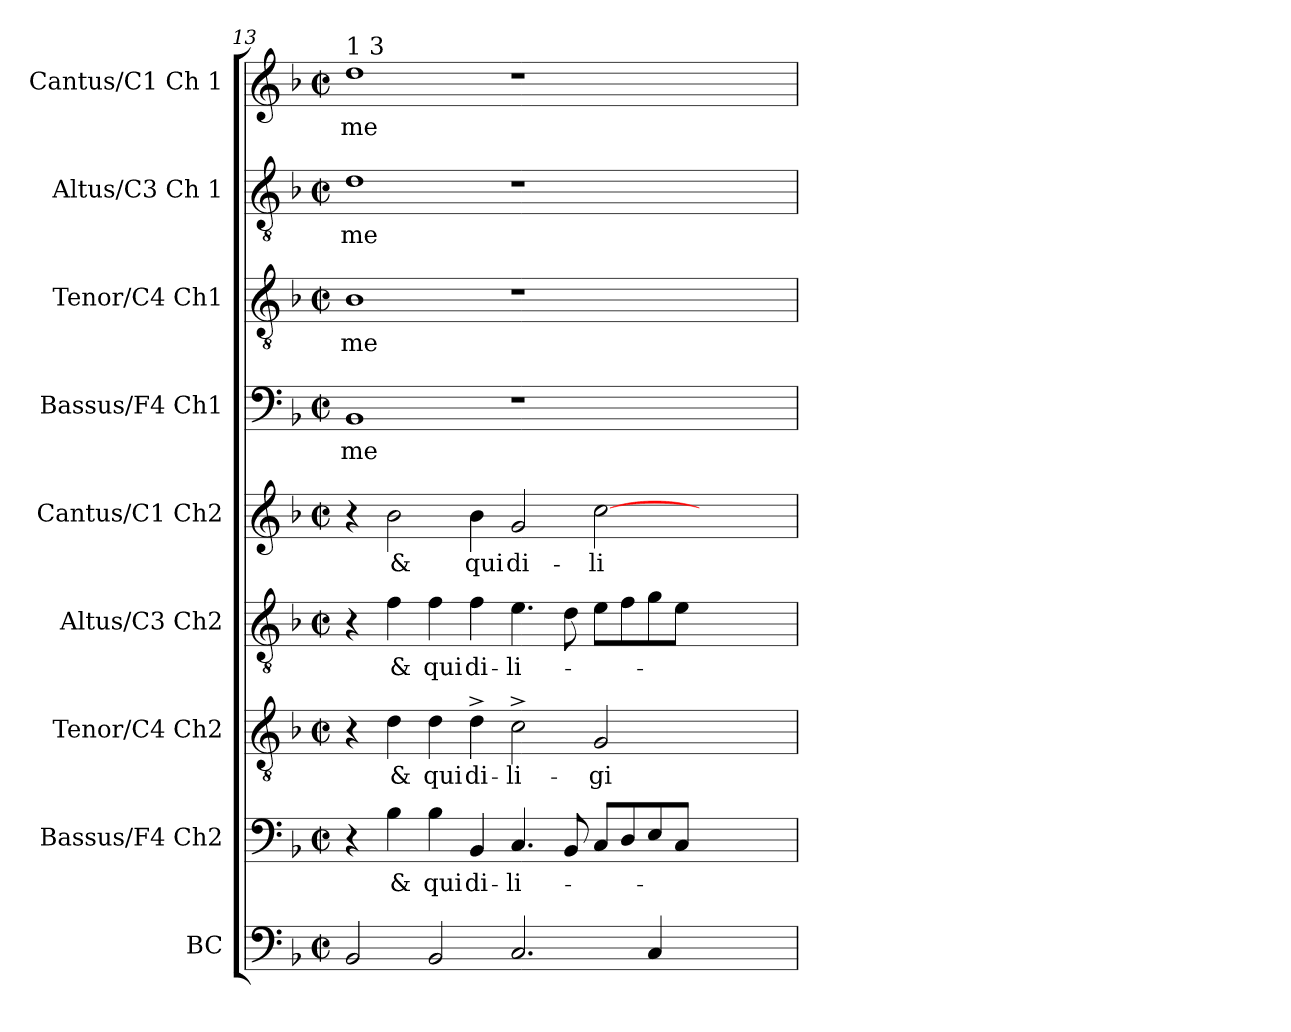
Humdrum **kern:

**kern	**kern	**text	**kern	**text	**kern	**text	**kern	**text	**kern	**text	**kern	**text	**kern	**text	**kern	**text
*part9	*part8	*part8	*part7	*part7	*part6	*part6	*part5	*part5	*part4	*part4	*part3	*part3	*part2	*part2	*part1	*part1
*staff9	*staff8	*staff8	*staff7	*staff7	*staff6	*staff6	*staff5	*staff5	*staff4	*staff4	*staff3	*staff3	*staff2	*staff2	*staff1	*staff1
*I"BC	*I"Bassus/F4  Ch2	*	*I"Tenor/C4  Ch2	*	*I"Altus/C3  Ch2	*	*I"Cantus/C1  Ch2	*	*I"Bassus/F4  Ch1	*	*I"Tenor/C4  Ch1	*	*I"Altus/C3  Ch 1	*	*I"Cantus/C1  Ch 1	*
*	*I'Ch	*	*I'Ch	*	*I'Ch	*	*I'Ch	*	*I'Ch	*	*I'Ch	*	*I'Ch	*	*I'Ch	*
!!LO:LB:g=z
*clefF4	*clefF4	*	*clefGv2	*	*clefGv2	*	*clefG2	*	*clefF4	*	*clefGv2	*	*clefGv2	*	*clefG2	*
*k[b-]	*k[b-]	*	*k[b-]	*	*k[b-]	*	*k[b-]	*	*k[b-]	*	*k[b-]	*	*k[b-]	*	*k[b-]	*
*F:	*F:	*	*F:	*	*F:	*	*F:	*	*F:	*	*F:	*	*F:	*	*F:	*
*M2/2	*M2/2	*	*M2/2	*	*M2/2	*	*M2/2	*	*M2/2	*	*M2/2	*	*M2/2	*	*M2/2	*
*met(c|)	*met(c|)	*	*met(c|)	*	*met(c|)	*	*met(c|)	*	*met(c|)	*	*met(c|)	*	*met(c|)	*	*met(c|)	*
=13	=13	=13	=13	=13	=13	=13	=13	=13	=13	=13	=13	=13	=13	=13	=13	=13
!	!	!	!	!	!	!	!	!	!	!	!	!	!	!	!LO:TX:a:t=1 3	!
!	!	!	!	!	!	!	!	!	!	!LO:LY:b:cj	!	!LO:LY:b:cj	!	!LO:LY:b:cj	!	!LO:LY:b:cj
2BB-/	4r	.	4r	.	4r	.	4r	.	1BB-	me	1B-	me	1d	me	1dd	me
!	!	!LO:LY:b:cj	!	!LO:LY:b:cj	!	!LO:LY:b:cj	!	!LO:LY:b:cj	!	!	!	!	!	!	!	!
.	4B-\	&	4d\	&	4f\	&	2b-\	&	.	.	.	.	.	.	.	.
!	!	!LO:LY:b:cj	!	!LO:LY:b:cj	!	!LO:LY:b:cj	!	!	!	!	!	!	!	!	!	!
2BB-/	4B-\	qui	4d\	qui	4f\	qui	.	.	.	.	.	.	.	.	.	.
!	!	!LO:LY:b:cj	!	!LO:LY:b:cj	!	!LO:LY:b:cj	!	!LO:LY:b:cj	!	!	!	!	!	!	!	!
.	4BB-/	di-	4d^<\	di-	4f\	di-	4b-\	qui	.	.	.	.	.	.	.	.
!	!	!LO:LY:b:cj	!	!LO:LY:b:cj	!	!LO:LY:b:cj	!	!LO:LY:b:cj	!LO:N:vis=1	!	!LO:N:vis=1	!	!LO:N:vis=1	!	!LO:N:vis=1	!
2.C/	4.C/	-li-	2c^<\	-li-	4.e\	-li-	2g/	di-	0r	.	0r	.	0r	.	0r	.
.	8BB-/	.	.	.	8d\	.	.	.	.	.	.	.	.	.	.	.
!	!	!	!	!LO:LY:b:cj	!	!	!	!LO:LY:b:cj	!	!	!	!	!	!	!	!
.	8C/L	.	2G/	-gi-	8e\L	.	[>2cc\	-li-	.	.	.	.	.	.	.	.
.	8D/	.	.	.	8f\	.	.	.	.	.	.	.	.	.	.	.
4C/	8E/	.	.	.	8g\	.	.	.	.	.	.	.	.	.	.	.
.	8C/J	.	.	.	8e\J	.	.	.	.	.	.	.	.	.	.	.
1ryy	1ryy	.	1ryy	.	1ryy	.	1ryy	.	.	.	.	.	.	.	.	.
=	=	=	=	=	=	=	=	=	=	=	=	=	=	=	=	=
*-	*-	*-	*-	*-	*-	*-	*-	*-	*-	*-	*-	*-	*-	*-	*-	*-
